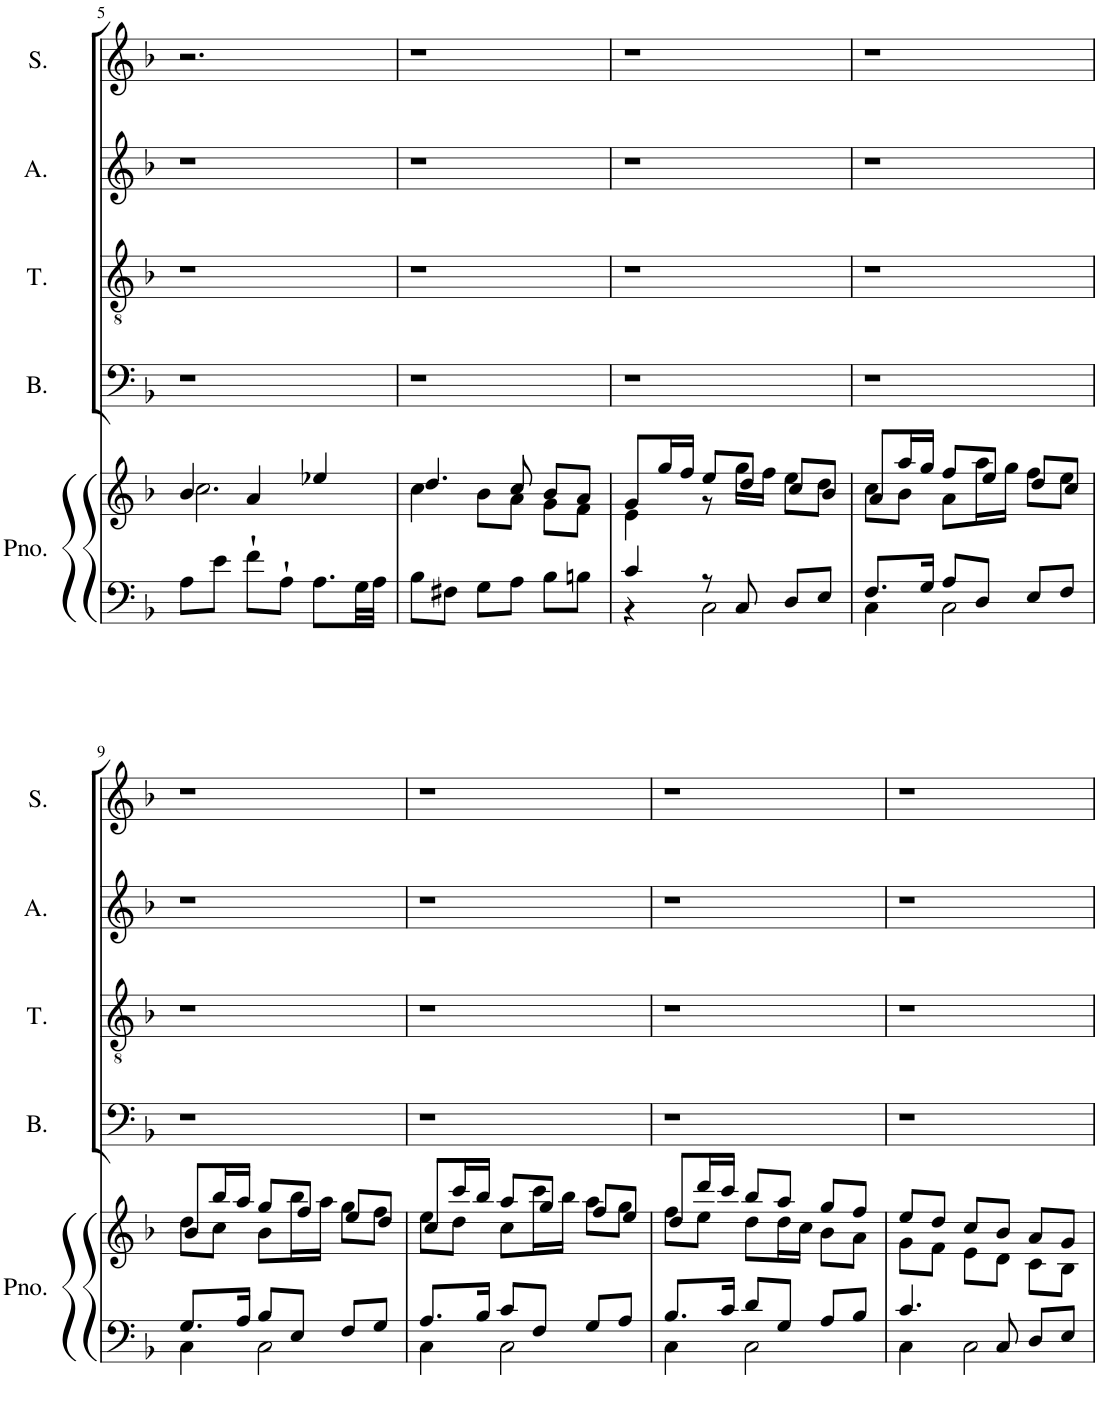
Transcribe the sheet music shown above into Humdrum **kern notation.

**kern	**kern	**kern	**kern	**kern	**kern
*part5	*part5	*part4	*part3	*part2	*part1
*staff6	*staff5	*staff4	*staff3	*staff2	*staff1
*I"Piano	*	*I"Bass	*I"Tenor	*I"Alto	*I"Soprano
*I'Pno.	*	*I'B.	*I'T.	*I'A.	*I'S.
!!LO:PB:g=z
*clefF4	*clefG2	*clefF4	*clefGv2	*clefG2	*clefG2
*k[b-]	*k[b-]	*k[b-]	*k[b-]	*k[b-]	*k[b-]
*M3/4	*M3/4	*M3/4	*M3/4	*M3/4	*M3/4
=5	=5	=5	=5	=5	=5
*	*^	*	*	*	*
8A\L	4b-/	2.cc\	2.r	2.r	2.r	2.r
8e\J	.	.	.	.	.	.
8f`\L	4a/	.	.	.	.	.
8A`\J	.	.	.	.	.	.
8.A\L	4ee-X/	.	.	.	.	.
32G\LL	.	.	.	.	.	.
32A\JJJ	.	.	.	.	.	.
=6	=6	=6	=6	=6	=6	=6
8B-\L	4.dd/	4cc\	2.r	2.r	2.r	2.r
8F#X\J	.	.	.	.	.	.
8G\L	.	8b-\L	.	.	.	.
8A\J	8cc/	8a\J	.	.	.	.
8B-\L	8b-/L	8g\L	.	.	.	.
8Bn\J	8a/J	8f\J	.	.	.	.
=7	=7	=7	=7	=7	=7	=7
*^	*	*	*	*	*	*
4c/	4r	8g/L	4e\	2.r	2.r	2.r	2.r
.	.	16gg/L	.	.	.	.	.
.	.	16ff/JJ	.	.	.	.	.
8r	2C\	8ee/L	8r	.	.	.	.
8C/	.	8dd/J	16gg\LL	.	.	.	.
.	.	.	16ff\JJ	.	.	.	.
8D/L	.	8cc/L	8ee\L	.	.	.	.
8E/J	.	8b-/J	8dd\J	.	.	.	.
=8	=8	=8	=8	=8	=8	=8	=8
8.F/L	4C\	8a/L	8cc\L	2.r	2.r	2.r	2.r
.	.	16aa/L	8b-\J	.	.	.	.
16G/Jk	.	16gg/JJ	.	.	.	.	.
8A/L	2C\	8ff/L	8a\L	.	.	.	.
8D/J	.	8ee/J	16aa\L	.	.	.	.
.	.	.	16gg\JJ	.	.	.	.
8E/L	.	8dd/L	8ff\L	.	.	.	.
8F/J	.	8cc/J	8ee\J	.	.	.	.
!!LO:LB:g=z
=9	=9	=9	=9	=9	=9	=9	=9
8.G/L	4C\	8b-/L	8dd\L	2.r	2.r	2.r	2.r
.	.	16bb-/L	8cc\J	.	.	.	.
16A/Jk	.	16aa/JJ	.	.	.	.	.
8B-/L	2C\	8gg/L	8b-\L	.	.	.	.
8E/J	.	8ff/J	16bb-\L	.	.	.	.
.	.	.	16aa\JJ	.	.	.	.
8F/L	.	8ee/L	8gg\L	.	.	.	.
8G/J	.	8dd/J	8ff\J	.	.	.	.
=10	=10	=10	=10	=10	=10	=10	=10
8.A/L	4C\	8cc/L	8ee\L	2.r	2.r	2.r	2.r
.	.	16ccc/L	8dd\J	.	.	.	.
16B-/Jk	.	16bb-/JJ	.	.	.	.	.
8c/L	2C\	8aa/L	8cc\L	.	.	.	.
8F/J	.	8gg/J	16ccc\L	.	.	.	.
.	.	.	16bb-\JJ	.	.	.	.
8G/L	.	8ff/L	8aa\L	.	.	.	.
8A/J	.	8ee/J	8gg\J	.	.	.	.
=11	=11	=11	=11	=11	=11	=11	=11
8.B-/L	4C\	8dd/L	8ff\L	2.r	2.r	2.r	2.r
.	.	16ddd/L	8ee\J	.	.	.	.
16c/Jk	.	16ccc/JJ	.	.	.	.	.
8d/L	2C\	8bb-/L	8dd\L	.	.	.	.
8G/J	.	8aa/J	16dd\L	.	.	.	.
.	.	.	16cc\JJ	.	.	.	.
8A/L	.	8gg/L	8b-\L	.	.	.	.
8B-/J	.	8ff/J	8a\J	.	.	.	.
=12	=12	=12	=12	=12	=12	=12	=12
4.c/	4C\	8ee/L	8g\L	2.r	2.r	2.r	2.r
.	.	8dd/J	8f\J	.	.	.	.
.	2C\	8cc/L	8e\L	.	.	.	.
8C/	.	8b-/J	8d\J	.	.	.	.
8D/L	.	8a/L	8c\L	.	.	.	.
8E/J	.	8g/J	8B-\J	.	.	.	.
*v	*v	*	*	*	*	*	*
*	*v	*v	*	*	*	*
=	=	=	=	=	=
*-	*-	*-	*-	*-	*-
